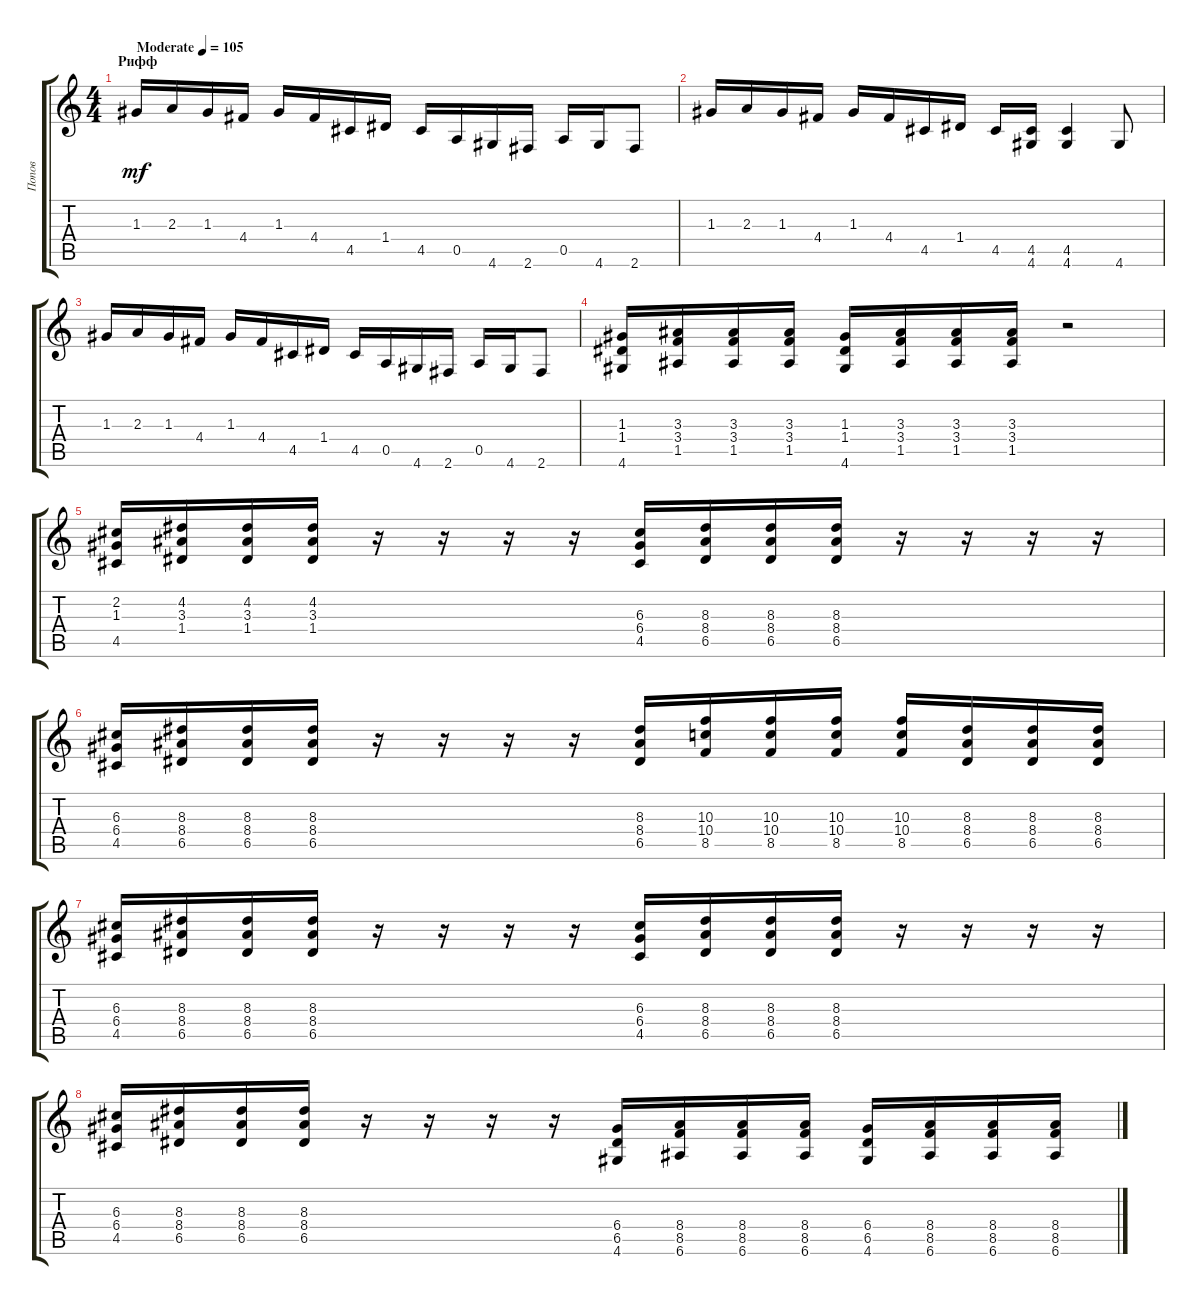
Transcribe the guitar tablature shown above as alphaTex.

\track ("Попов" "Попов") {instrument distortionguitar}
\staff {score tabs}
\tuning (E4 B3 G3 D3 A2 E2) {hide}
\ts (4 4)
\section ("" "Рифф")
\tempo (105 "Moderate")
\clef g2
\ks c
1.3.16{dy mf instrument distortionguitar} 2.3.16 1.3.16 4.4.16 1.3.16 4.4.16 4.5.16 1.4.16 4.5.16 0.5.16 4.6.16 2.6.16 0.5.16 4.6.16 2.6.8 |
1.3.16 2.3.16 1.3.16 4.4.16 1.3.16 4.4.16 4.5.16 1.4.16 4.5.16 (4.5 4.6).16 (4.5 4.6).4 4.6.8 |
1.3.16 2.3.16 1.3.16 4.4.16 1.3.16 4.4.16 4.5.16 1.4.16 4.5.16 0.5.16 4.6.16 2.6.16 0.5.16 4.6.16 2.6.8 |
(1.3 1.4 4.6).16 (3.3 3.4 1.5).16 (3.3 3.4 1.5).16 (3.3 3.4 1.5).16 (1.3 1.4 4.6).16 (3.3 3.4 1.5).16 (3.3 3.4 1.5).16 (3.3 3.4 1.5).16 r.2 |
(2.2 1.3 4.5).16 (4.2 3.3 1.4).16 (4.2 3.3 1.4).16 (4.2 3.3 1.4).16 r.16 r.16 r.16 r.16 (6.3 6.4 4.5).16 (8.3 8.4 6.5).16 (8.3 8.4 6.5).16 (8.3 8.4 6.5).16 r.16 r.16 r.16 r.16 |
(6.3 6.4 4.5).16 (8.3 8.4 6.5).16 (8.3 8.4 6.5).16 (8.3 8.4 6.5).16 r.16 r.16 r.16 r.16 (8.3 8.4 6.5).16 (10.3 10.4 8.5).16 (10.3 10.4 8.5).16 (10.3 10.4 8.5).16 (10.3 10.4 8.5).16 (8.3 8.4 6.5).16 (8.3 8.4 6.5).16 (8.3 8.4 6.5).16 |
(6.3 6.4 4.5).16 (8.3 8.4 6.5).16 (8.3 8.4 6.5).16 (8.3 8.4 6.5).16 r.16 r.16 r.16 r.16 (6.3 6.4 4.5).16 (8.3 8.4 6.5).16 (8.3 8.4 6.5).16 (8.3 8.4 6.5).16 r.16 r.16 r.16 r.16 |
(6.3 6.4 4.5).16 (8.3 8.4 6.5).16 (8.3 8.4 6.5).16 (8.3 8.4 6.5).16 r.16 r.16 r.16 r.16 (6.4 6.5 4.6).16 (8.4 8.5 6.6).16 (8.4 8.5 6.6).16 (8.4 8.5 6.6).16 (6.4 6.5 4.6).16 (8.4 8.5 6.6).16 (8.4 8.5 6.6).16 (8.4 8.5 6.6).16
